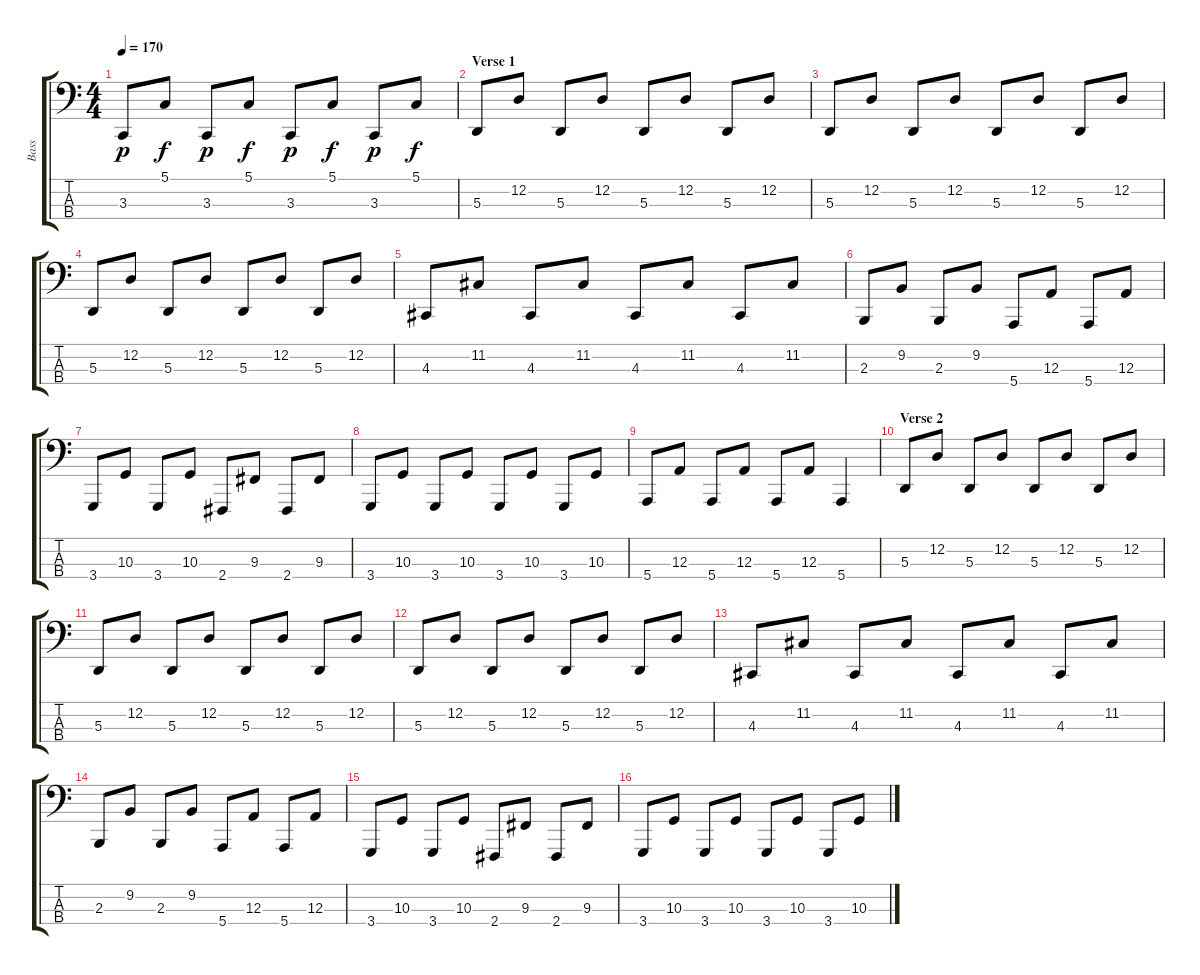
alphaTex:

\track ("Bass" "Bass") {instrument acousticgrandpiano}
\staff {score tabs}
\tuning (G2 D2 A1 E1) {hide}
\ts (4 4)
\tempo 170
\clef f4
\ks c
3.3.8{dy p} 5.1.8{dy f} 3.3.8{dy p} 5.1.8{dy f} 3.3.8{dy p} 5.1.8{dy f} 3.3.8{dy p} 5.1.8{dy f} |
\section ("" "Verse 1")
5.3.8 12.2.8 5.3.8 12.2.8 5.3.8 12.2.8 5.3.8 12.2.8 |
5.3.8 12.2.8 5.3.8 12.2.8 5.3.8 12.2.8 5.3.8 12.2.8 |
5.3.8 12.2.8 5.3.8 12.2.8 5.3.8 12.2.8 5.3.8 12.2.8 |
4.3.8 11.2.8 4.3.8 11.2.8 4.3.8 11.2.8 4.3.8 11.2.8 |
2.3.8 9.2.8 2.3.8 9.2.8 5.4.8 12.3.8 5.4.8 12.3.8 |
3.4.8 10.3.8 3.4.8 10.3.8 2.4.8 9.3.8 2.4.8 9.3.8 |
3.4.8 10.3.8 3.4.8 10.3.8 3.4.8 10.3.8 3.4.8 10.3.8 |
5.4.8 12.3.8 5.4.8 12.3.8 5.4.8 12.3.8 5.4.4 |
\section ("" "Verse 2")
5.3.8 12.2.8 5.3.8 12.2.8 5.3.8 12.2.8 5.3.8 12.2.8 |
5.3.8 12.2.8 5.3.8 12.2.8 5.3.8 12.2.8 5.3.8 12.2.8 |
5.3.8 12.2.8 5.3.8 12.2.8 5.3.8 12.2.8 5.3.8 12.2.8 |
4.3.8 11.2.8 4.3.8 11.2.8 4.3.8 11.2.8 4.3.8 11.2.8 |
2.3.8 9.2.8 2.3.8 9.2.8 5.4.8 12.3.8 5.4.8 12.3.8 |
3.4.8 10.3.8 3.4.8 10.3.8 2.4.8 9.3.8 2.4.8 9.3.8 |
3.4.8 10.3.8 3.4.8 10.3.8 3.4.8 10.3.8 3.4.8 10.3.8
